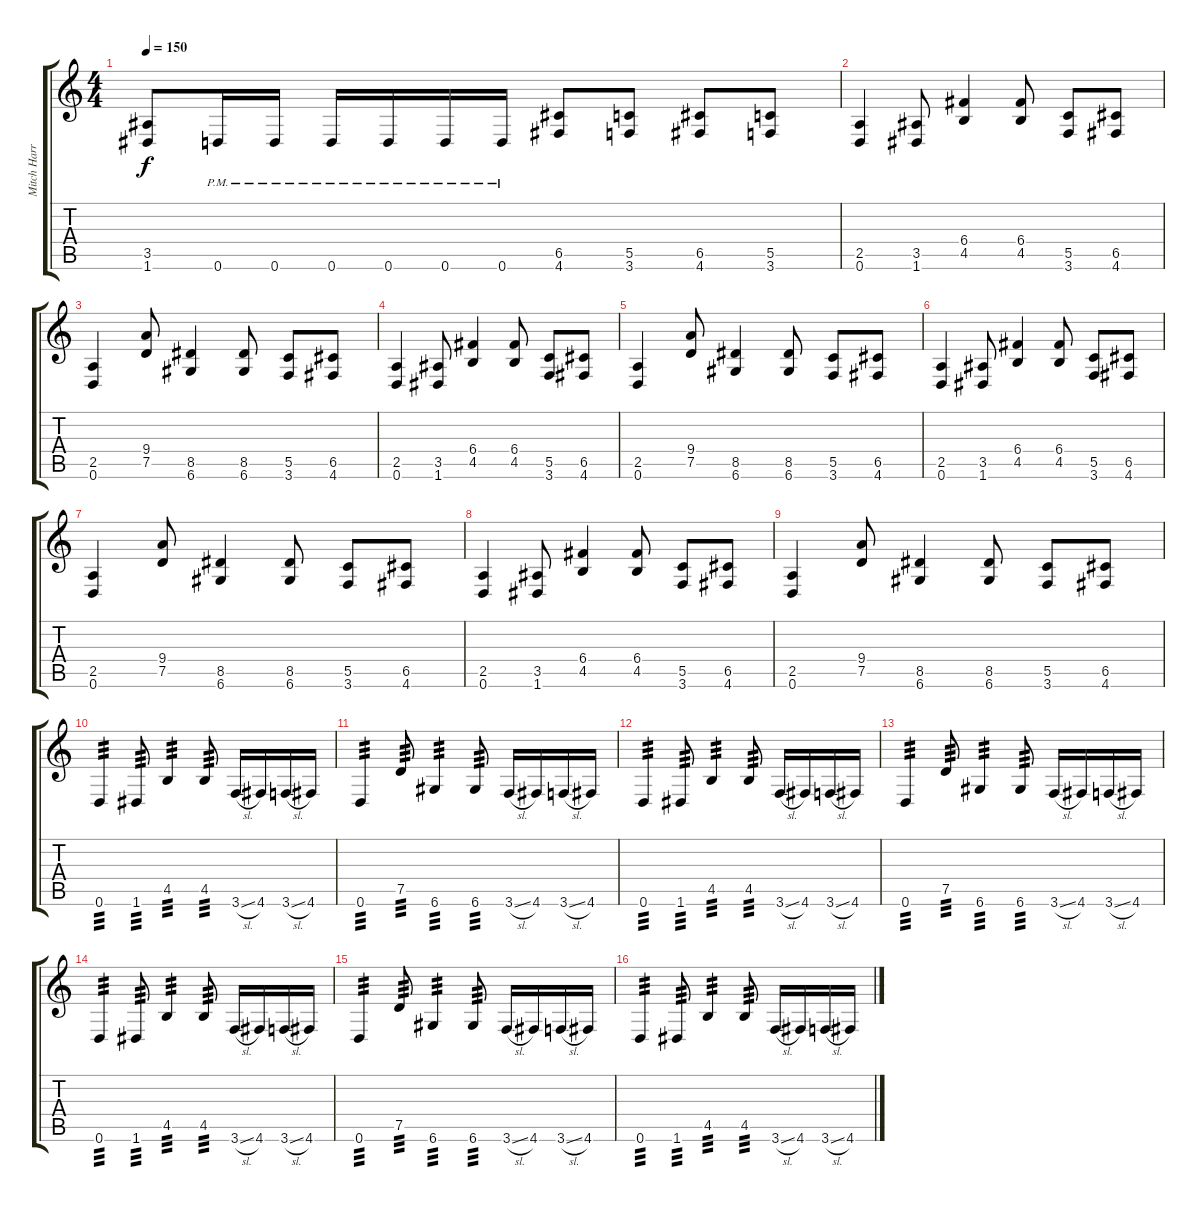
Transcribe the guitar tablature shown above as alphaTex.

\track ("Mitch Harris" "Mitch Harr") {instrument distortionguitar}
\staff {score tabs}
\tuning (D4 A3 F3 C3 G2 D2) {hide}
\ts (4 4)
\tempo 150
\clef g2
\ks c
(3.5 1.6).8{dy f} 0.6{pm}.16 0.6{pm}.16 0.6{pm}.16 0.6{pm}.16 0.6{pm}.16 0.6{pm}.16 (6.5 4.6).8 (5.5 3.6).8 (6.5 4.6).8 (5.5 3.6).8 |
(2.5 0.6).4 (3.5 1.6).8 (6.4 4.5).4 (6.4 4.5).8 (5.5 3.6).8 (6.5 4.6).8 |
(2.5 0.6).4 (9.4 7.5).8 (8.5 6.6).4 (8.5 6.6).8 (5.5 3.6).8 (6.5 4.6).8 |
(2.5 0.6).4 (3.5 1.6).8 (6.4 4.5).4 (6.4 4.5).8 (5.5 3.6).8 (6.5 4.6).8 |
(2.5 0.6).4 (9.4 7.5).8 (8.5 6.6).4 (8.5 6.6).8 (5.5 3.6).8 (6.5 4.6).8 |
(2.5 0.6).4 (3.5 1.6).8 (6.4 4.5).4 (6.4 4.5).8 (5.5 3.6).8 (6.5 4.6).8 |
(2.5 0.6).4 (9.4 7.5).8 (8.5 6.6).4 (8.5 6.6).8 (5.5 3.6).8 (6.5 4.6).8 |
(2.5 0.6).4 (3.5 1.6).8 (6.4 4.5).4 (6.4 4.5).8 (5.5 3.6).8 (6.5 4.6).8 |
(2.5 0.6).4 (9.4 7.5).8 (8.5 6.6).4 (8.5 6.6).8 (5.5 3.6).8 (6.5 4.6).8 |
0.6.4{tp 3} 1.6.8{tp 3} 4.5.4{tp 3} 4.5.8{tp 3} 3.6{sl}.16 4.6.16 3.6{sl}.16 4.6.16 |
0.6.4{tp 3} 7.5.8{tp 3} 6.6.4{tp 3} 6.6.8{tp 3} 3.6{sl}.16 4.6.16 3.6{sl}.16 4.6.16 |
0.6.4{tp 3} 1.6.8{tp 3} 4.5.4{tp 3} 4.5.8{tp 3} 3.6{sl}.16 4.6.16 3.6{sl}.16 4.6.16 |
0.6.4{tp 3} 7.5.8{tp 3} 6.6.4{tp 3} 6.6.8{tp 3} 3.6{sl}.16 4.6.16 3.6{sl}.16 4.6.16 |
0.6.4{tp 3} 1.6.8{tp 3} 4.5.4{tp 3} 4.5.8{tp 3} 3.6{sl}.16 4.6.16 3.6{sl}.16 4.6.16 |
0.6.4{tp 3} 7.5.8{tp 3} 6.6.4{tp 3} 6.6.8{tp 3} 3.6{sl}.16 4.6.16 3.6{sl}.16 4.6.16 |
0.6.4{tp 3} 1.6.8{tp 3} 4.5.4{tp 3} 4.5.8{tp 3} 3.6{sl}.16 4.6.16 3.6{sl}.16 4.6.16
